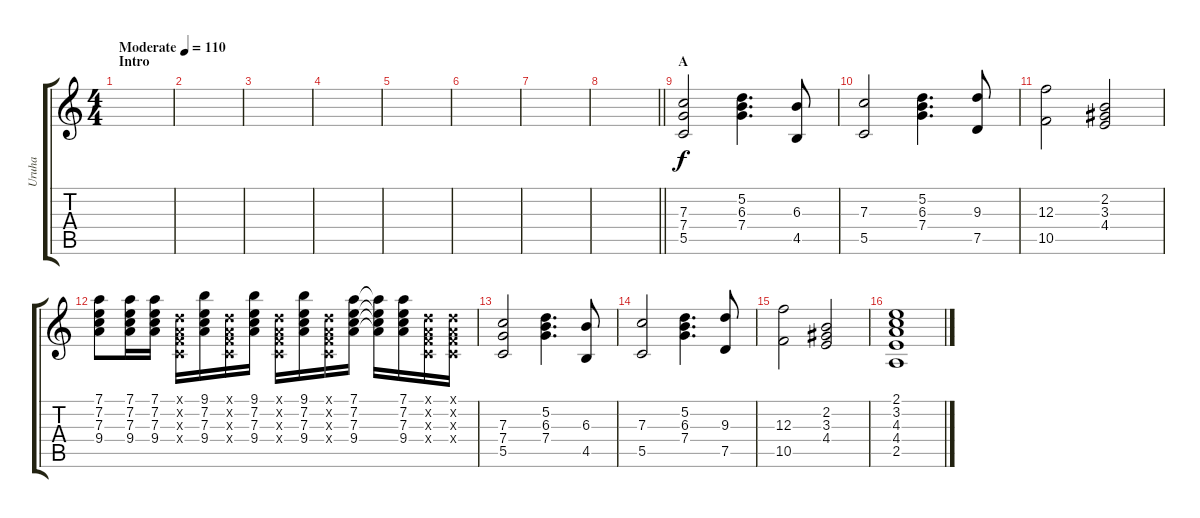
\track ("Uruha" "Uruha") {instrument distortionguitar}
\staff {score tabs}
\tuning (D4 A3 F3 C3 G2 D2) {hide}
\ts (4 4)
\section ("" "Intro")
\tempo (110 "Moderate")
\clef g2
\ks c
|
|
|
|
|
|
|
\barLineRight lightlight
|
\section ("" "A")
(7.3 7.4 5.5).2 (5.2 6.3 7.4).4{d} (6.3 4.5).8 |
(7.3 5.5).2 (5.2 6.3 7.4).4{d} (9.3 7.5).8 |
(12.3 10.5).2 (2.2 3.3 4.4).2 |
(7.1 7.2 7.3 9.4).8 (7.1 7.2 7.3 9.4).16 (7.1 7.2 7.3 9.4).16 (0.1{x} 0.2{x} 0.3{x} 0.4{x}).16 (9.1 7.2 7.3 9.4).16 (0.1{x} 0.2{x} 0.3{x} 0.4{x}).16 (9.1 7.2 7.3 9.4).16 (0.1{x} 0.2{x} 0.3{x} 0.4{x}).16 (9.1 7.2 7.3 9.4).16 (0.1{x} 0.2{x} 0.3{x} 0.4{x}).16 (7.1 7.2 7.3 9.4).16 (7.1{t} 7.2{t} 7.3{t} 9.4{t}).16 (7.1 7.2 7.3 9.4).16 (0.1{x} 0.2{x} 0.3{x} 0.4{x}).16 (0.1{x} 0.2{x} 0.3{x} 0.4{x}).16 |
(7.3 7.4 5.5).2 (5.2 6.3 7.4).4{d} (6.3 4.5).8 |
(7.3 5.5).2 (5.2 6.3 7.4).4{d} (9.3 7.5).8 |
(12.3 10.5).2 (2.2 3.3 4.4).2 |
(2.1 3.2 4.3 4.4 2.5).1
